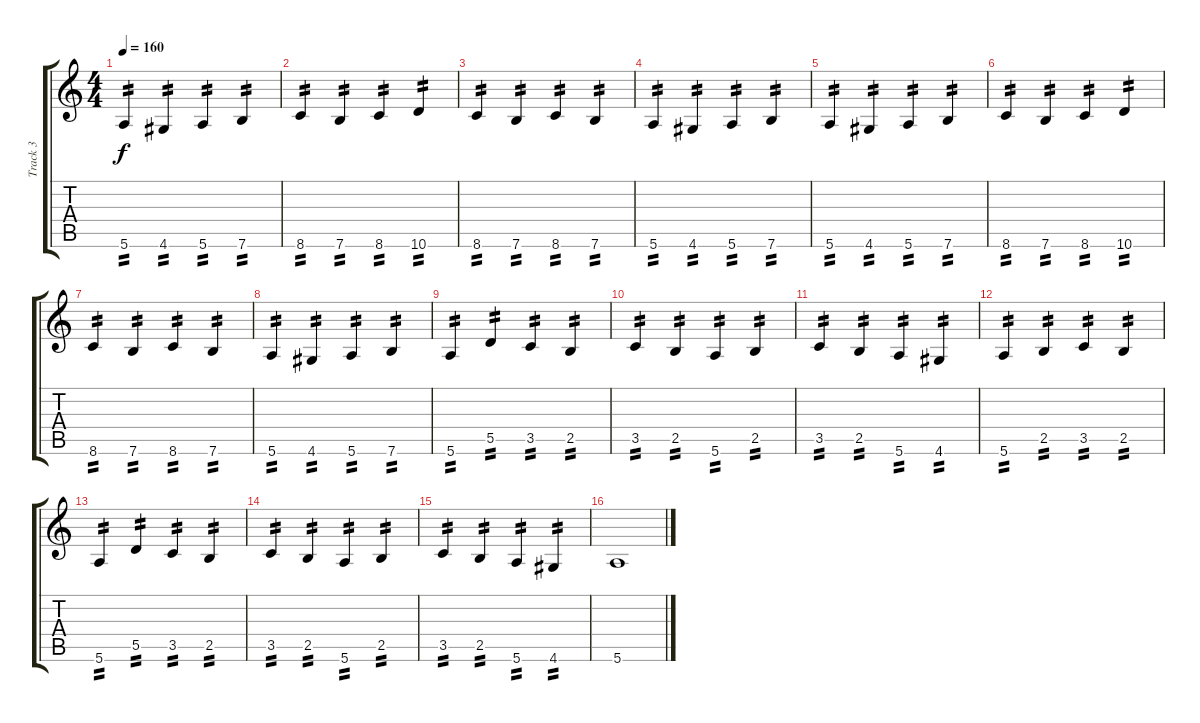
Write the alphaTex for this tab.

\track ("Track 3" "Track 3") {instrument overdrivenguitar}
\staff {score tabs}
\tuning (E4 B3 G3 D3 A2 E2) {hide}
\ts (4 4)
\tempo 160
\clef g2
\ks c
5.6.4{tp 2 dy f} 4.6.4{tp 2} 5.6.4{tp 2} 7.6.4{tp 2} |
8.6.4{tp 2} 7.6.4{tp 2} 8.6.4{tp 2} 10.6.4{tp 2} |
8.6.4{tp 2} 7.6.4{tp 2} 8.6.4{tp 2} 7.6.4{tp 2} |
5.6.4{tp 2} 4.6.4{tp 2} 5.6.4{tp 2} 7.6.4{tp 2} |
5.6.4{tp 2} 4.6.4{tp 2} 5.6.4{tp 2} 7.6.4{tp 2} |
8.6.4{tp 2} 7.6.4{tp 2} 8.6.4{tp 2} 10.6.4{tp 2} |
8.6.4{tp 2} 7.6.4{tp 2} 8.6.4{tp 2} 7.6.4{tp 2} |
5.6.4{tp 2} 4.6.4{tp 2} 5.6.4{tp 2} 7.6.4{tp 2} |
5.6.4{tp 2} 5.5.4{tp 2} 3.5.4{tp 2} 2.5.4{tp 2} |
3.5.4{tp 2} 2.5.4{tp 2} 5.6.4{tp 2} 2.5.4{tp 2} |
3.5.4{tp 2} 2.5.4{tp 2} 5.6.4{tp 2} 4.6.4{tp 2} |
5.6.4{tp 2} 2.5.4{tp 2} 3.5.4{tp 2} 2.5.4{tp 2} |
5.6.4{tp 2} 5.5.4{tp 2} 3.5.4{tp 2} 2.5.4{tp 2} |
3.5.4{tp 2} 2.5.4{tp 2} 5.6.4{tp 2} 2.5.4{tp 2} |
3.5.4{tp 2} 2.5.4{tp 2} 5.6.4{tp 2} 4.6.4{tp 2} |
5.6.1{volume 0}
